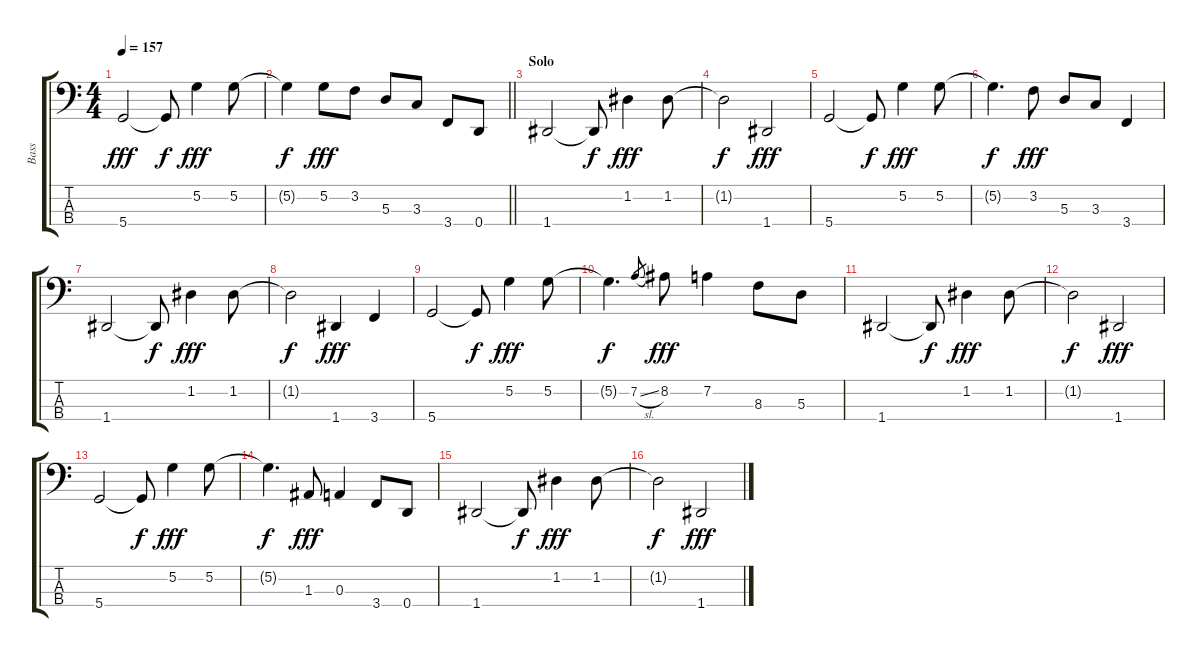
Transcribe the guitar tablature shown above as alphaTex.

\track ("Bass" "Bass") {instrument electricbasspick}
\staff {score tabs}
\tuning (G2 D2 A1 D1) {hide}
\ts (4 4)
\tempo 157
\clef f4
\ks c
5.4.2{dy fff} 5.4{t}.8{dy f} 5.2.4{dy fff} 5.2.8 |
\barLineRight lightlight
5.2{t}.4{dy f} 5.2.8{dy fff} 3.2.8 5.3.8 3.3.8 3.4.8 0.4.8 |
\section ("" "Solo")
1.4.2 1.4{t}.8{dy f} 1.2.4{dy fff} 1.2.8 |
1.2{t}.2{dy f} 1.4.2{dy fff} |
5.4.2 5.4{t}.8{dy f} 5.2.4{dy fff} 5.2.8 |
5.2{t}.4{d dy f} 3.2.8{dy fff} 5.3.8 3.3.8 3.4.4 |
1.4.2 1.4{t}.8{dy f} 1.2.4{dy fff} 1.2.8 |
1.2{t}.2{dy f} 1.4.4{dy fff} 3.4.4 |
5.4.2 5.4{t}.8{dy f} 5.2.4{dy fff} 5.2.8 |
5.2{t}.4{d dy f} 7.2{sl}.8{gr} 8.2.8{dy fff} 7.2.4 8.3.8 5.3.8 |
1.4.2 1.4{t}.8{dy f} 1.2.4{dy fff} 1.2.8 |
1.2{t}.2{dy f} 1.4.2{dy fff} |
5.4.2 5.4{t}.8{dy f} 5.2.4{dy fff} 5.2.8 |
5.2{t}.4{d dy f} 1.3.8{dy fff} 0.3.4 3.4.8 0.4.8 |
1.4.2 1.4{t}.8{dy f} 1.2.4{dy fff} 1.2.8 |
1.2{t}.2{dy f} 1.4.2{dy fff}
